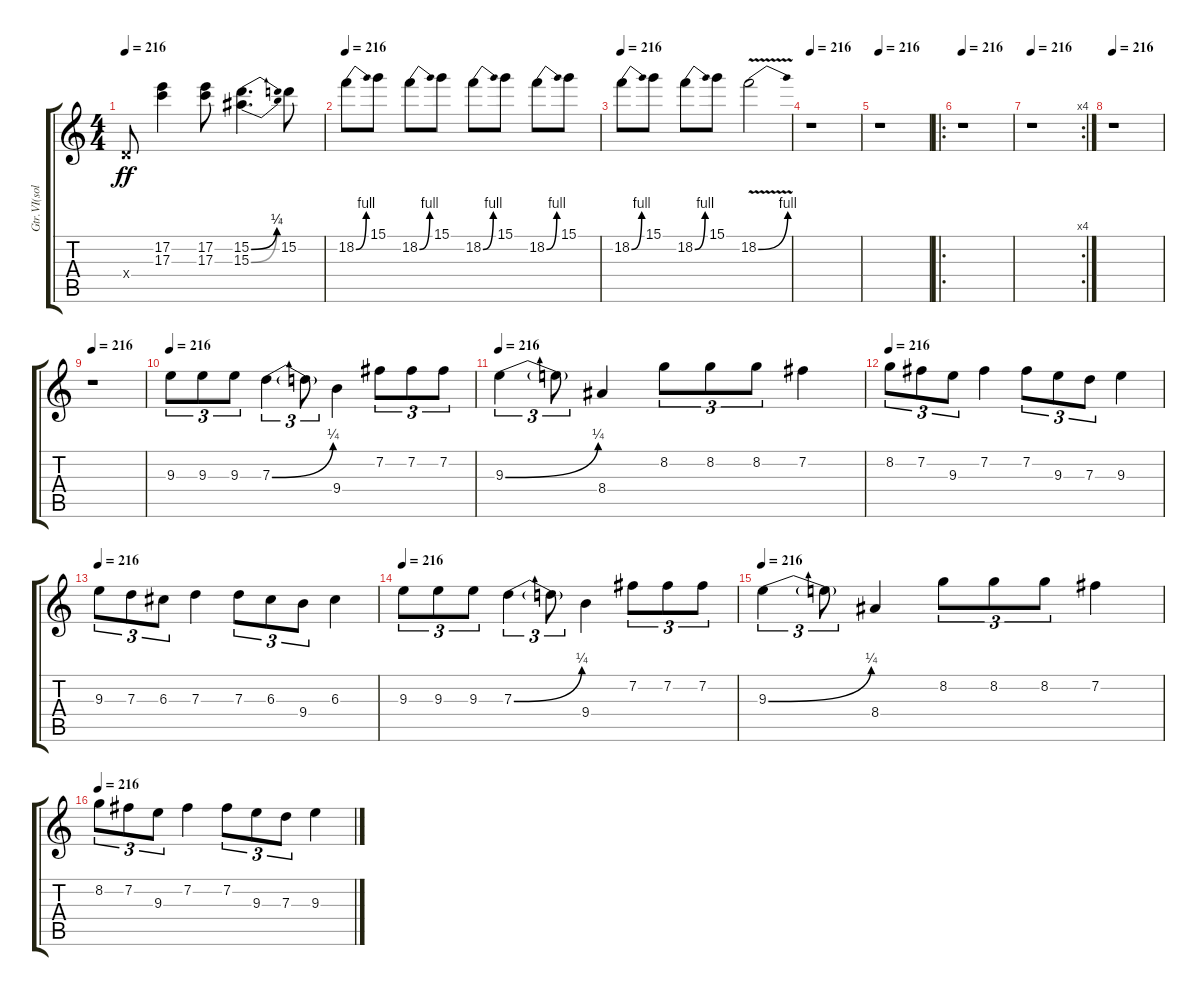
\track ("Gtr.VI(solo)" "Gtr.VI(sol") {instrument overdrivenguitar}
\staff {score tabs}
\tuning (E4 B3 G3 D3 A2 E2) {hide}
\ts (4 4)
\tempo 216
\clef g2
\ks c
0.4{x}.8{dy ff} (17.2 17.3).4 (17.2 17.3).8 (15.2{be (bend 0 0 60 1)} 15.3{be (bend 0 0 60 2)}).4{d} 15.2.8 |
\tempo 216
18.2{be (bend 0 0 60 4)}.8 15.1.8 18.2{be (bend 0 0 60 4)}.8 15.1.8 18.2{be (bend 0 0 60 4)}.8 15.1.8 18.2{be (bend 0 0 60 4)}.8 15.1.8 |
\tempo 216
18.2{be (bend 0 0 60 4)}.8 15.1.8 18.2{be (bend 0 0 60 4)}.8 15.1.8 18.2{be (bend 0 0 60 4) v}.2 |
\tempo 216
r.1 |
\tempo 216
r.1 |
\ro
\tempo 216
r.1 |
\rc 4
\tempo 216
r.1 |
\tempo 216
r.1 |
\tempo 216
r.1 |
\tempo 216
9.3.8{tu (3 2)} 9.3.8{tu (3 2)} 9.3.8{tu (3 2)} 7.3{be (bend 0 0 60 1)}.4{tu (3 2)} 7.3{t}.8{tu (3 2)} 9.4.4 7.2.8{tu (3 2)} 7.2.8{tu (3 2)} 7.2.8{tu (3 2)} |
\tempo 216
9.3{be (bend 0 0 60 1)}.4{tu (3 2)} 9.3{t}.8{tu (3 2)} 8.4.4 8.2.8{tu (3 2)} 8.2.8{tu (3 2)} 8.2.8{tu (3 2)} 7.2.4 |
\tempo 216
8.2.8{tu (3 2)} 7.2.8{tu (3 2)} 9.3.8{tu (3 2)} 7.2.4 7.2.8{tu (3 2)} 9.3.8{tu (3 2)} 7.3.8{tu (3 2)} 9.3.4 |
\tempo 216
9.3.8{tu (3 2)} 7.3.8{tu (3 2)} 6.3.8{tu (3 2)} 7.3.4 7.3.8{tu (3 2)} 6.3.8{tu (3 2)} 9.4.8{tu (3 2)} 6.3.4 |
\tempo 216
9.3.8{tu (3 2)} 9.3.8{tu (3 2)} 9.3.8{tu (3 2)} 7.3{be (bend 0 0 60 1)}.4{tu (3 2)} 7.3{t}.8{tu (3 2)} 9.4.4 7.2.8{tu (3 2)} 7.2.8{tu (3 2)} 7.2.8{tu (3 2)} |
\tempo 216
9.3{be (bend 0 0 60 1)}.4{tu (3 2)} 9.3{t}.8{tu (3 2)} 8.4.4 8.2.8{tu (3 2)} 8.2.8{tu (3 2)} 8.2.8{tu (3 2)} 7.2.4 |
\tempo 216
8.2.8{tu (3 2)} 7.2.8{tu (3 2)} 9.3.8{tu (3 2)} 7.2.4 7.2.8{tu (3 2)} 9.3.8{tu (3 2)} 7.3.8{tu (3 2)} 9.3.4
